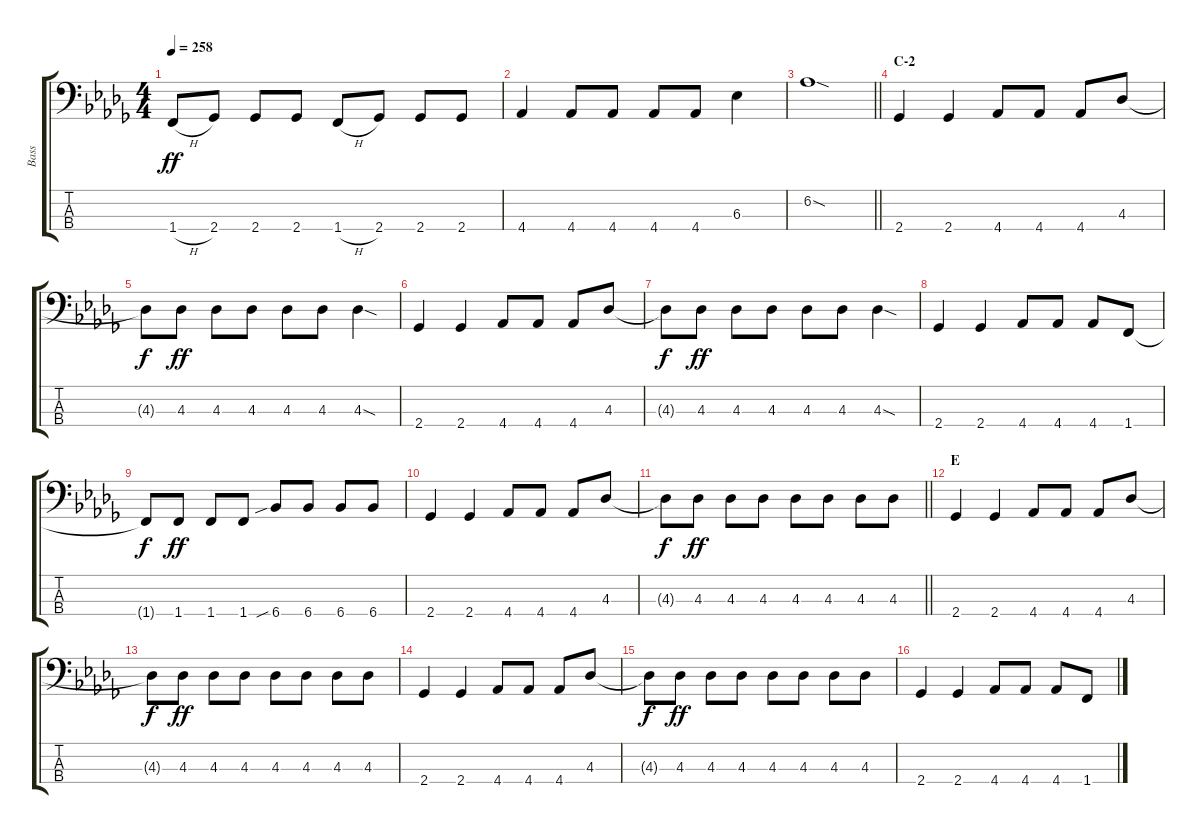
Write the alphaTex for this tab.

\track ("Bass" "Bass") {instrument electricbassfinger}
\staff {score tabs}
\tuning (G2 D2 A1 E1) {hide}
\ts (4 4)
\tempo 258
\clef f4
\ks db
1.4{h}.8{dy ff} 2.4.8 2.4.8 2.4.8 1.4{h}.8 2.4.8 2.4.8 2.4.8 |
4.4.4 4.4.8 4.4.8 4.4.8 4.4.8 6.3.4 |
\barLineRight lightlight
6.2{sod}.1 |
\section ("" "C-2")
2.4.4 2.4.4 4.4.8 4.4.8 4.4.8 4.3.8 |
4.3{t}.8{dy f} 4.3.8{dy ff} 4.3.8 4.3.8 4.3.8 4.3.8 4.3{sod}.4 |
2.4.4 2.4.4 4.4.8 4.4.8 4.4.8 4.3.8 |
4.3{t}.8{dy f} 4.3.8{dy ff} 4.3.8 4.3.8 4.3.8 4.3.8 4.3{sod}.4 |
2.4.4 2.4.4 4.4.8 4.4.8 4.4.8 1.4.8 |
1.4{t}.8{dy f} 1.4.8{dy ff} 1.4.8 1.4.8 6.4{sib}.8 6.4.8 6.4.8 6.4.8 |
2.4.4 2.4.4 4.4.8 4.4.8 4.4.8 4.3.8 |
\barLineRight lightlight
4.3{t}.8{dy f} 4.3.8{dy ff} 4.3.8 4.3.8 4.3.8 4.3.8 4.3.8 4.3.8 |
\section ("" "E")
2.4.4 2.4.4 4.4.8 4.4.8 4.4.8 4.3.8 |
4.3{t}.8{dy f} 4.3.8{dy ff} 4.3.8 4.3.8 4.3.8 4.3.8 4.3.8 4.3.8 |
2.4.4 2.4.4 4.4.8 4.4.8 4.4.8 4.3.8 |
4.3{t}.8{dy f} 4.3.8{dy ff} 4.3.8 4.3.8 4.3.8 4.3.8 4.3.8 4.3.8 |
2.4.4 2.4.4 4.4.8 4.4.8 4.4.8 1.4.8
